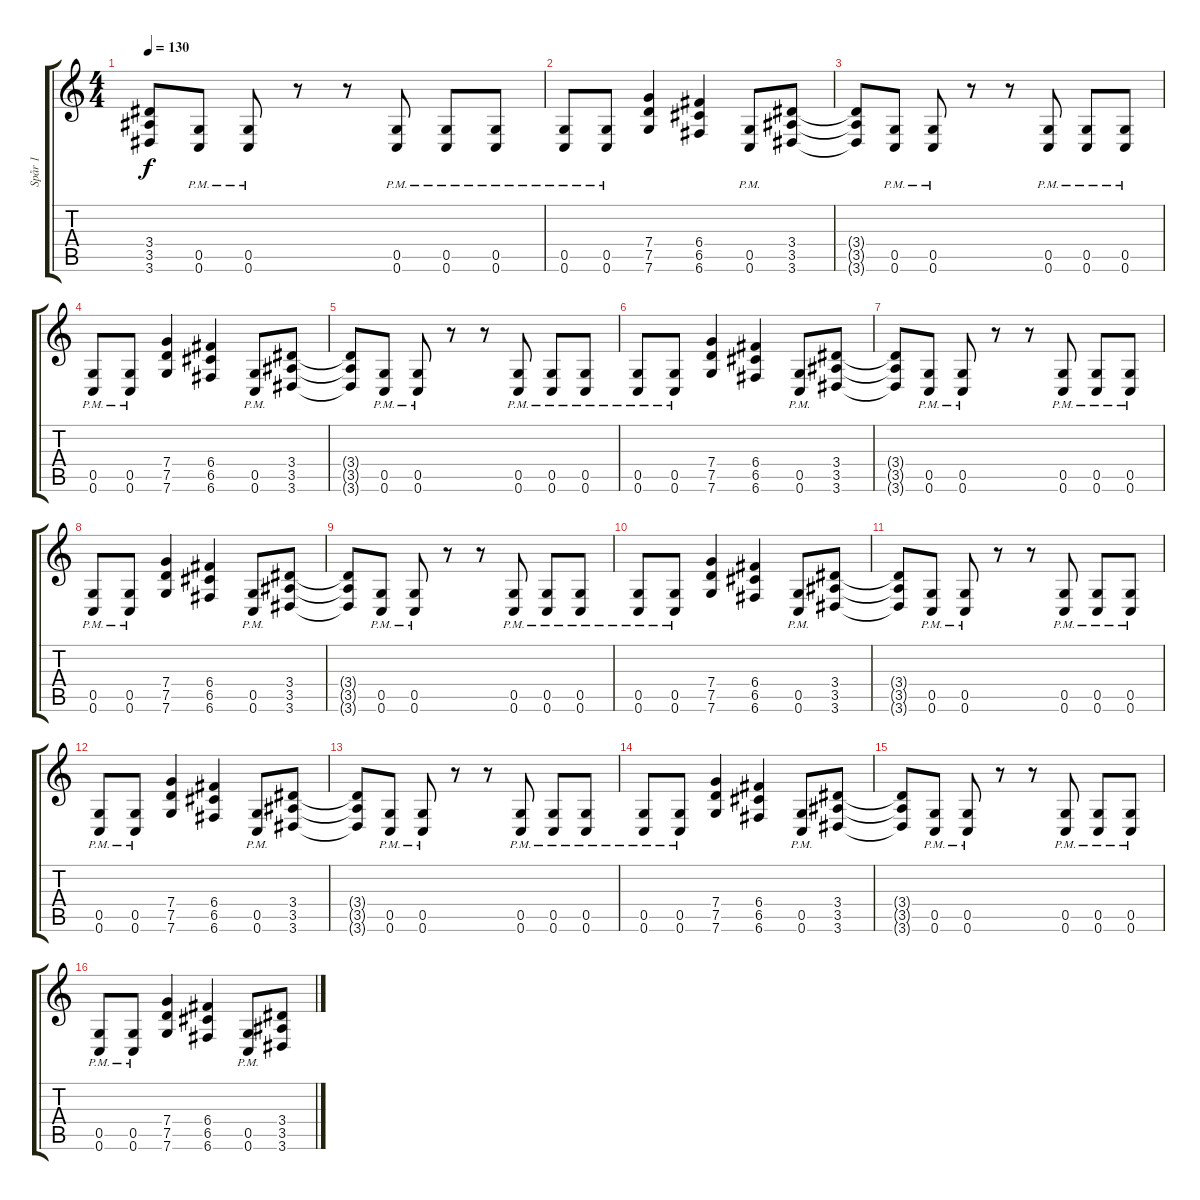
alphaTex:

\track ("Spår 1" "Spår 1") {instrument distortionguitar}
\staff {score tabs}
\tuning (D4 A3 F3 C3 G2 C2) {hide}
\ts (4 4)
\tempo 130
\clef g2
\ks c
(3.4{t} 3.5{t} 3.6{t}).8{dy f} (0.5{pm} 0.6{pm}).8 (0.5{pm} 0.6{pm}).8 r.8 r.8 (0.5{pm} 0.6{pm}).8 (0.5{pm} 0.6{pm}).8 (0.5{pm} 0.6{pm}).8 |
(0.5{pm} 0.6{pm}).8{volume 14} (0.5{pm} 0.6{pm}).8 (7.4 7.5 7.6).4 (6.4 6.5 6.6).4 (0.5{pm} 0.6{pm}).8 (3.4 3.5 3.6).8 |
(3.4{t} 3.5{t} 3.6{t}).8 (0.5{pm} 0.6{pm}).8 (0.5{pm} 0.6{pm}).8 r.8 r.8 (0.5{pm} 0.6{pm}).8 (0.5{pm} 0.6{pm}).8 (0.5{pm} 0.6{pm}).8 |
(0.5{pm} 0.6{pm}).8{volume 12} (0.5{pm} 0.6{pm}).8 (7.4 7.5 7.6).4 (6.4 6.5 6.6).4 (0.5{pm} 0.6{pm}).8 (3.4 3.5 3.6).8 |
(3.4{t} 3.5{t} 3.6{t}).8 (0.5{pm} 0.6{pm}).8 (0.5{pm} 0.6{pm}).8 r.8 r.8 (0.5{pm} 0.6{pm}).8 (0.5{pm} 0.6{pm}).8 (0.5{pm} 0.6{pm}).8 |
(0.5{pm} 0.6{pm}).8{volume 10} (0.5{pm} 0.6{pm}).8 (7.4 7.5 7.6).4 (6.4 6.5 6.6).4 (0.5{pm} 0.6{pm}).8 (3.4 3.5 3.6).8 |
(3.4{t} 3.5{t} 3.6{t}).8 (0.5{pm} 0.6{pm}).8 (0.5{pm} 0.6{pm}).8 r.8 r.8 (0.5{pm} 0.6{pm}).8 (0.5{pm} 0.6{pm}).8 (0.5{pm} 0.6{pm}).8 |
(0.5{pm} 0.6{pm}).8{volume 8} (0.5{pm} 0.6{pm}).8 (7.4 7.5 7.6).4 (6.4 6.5 6.6).4 (0.5{pm} 0.6{pm}).8 (3.4 3.5 3.6).8 |
(3.4{t} 3.5{t} 3.6{t}).8 (0.5{pm} 0.6{pm}).8 (0.5{pm} 0.6{pm}).8 r.8 r.8 (0.5{pm} 0.6{pm}).8 (0.5{pm} 0.6{pm}).8 (0.5{pm} 0.6{pm}).8 |
(0.5{pm} 0.6{pm}).8{volume 6} (0.5{pm} 0.6{pm}).8 (7.4 7.5 7.6).4 (6.4 6.5 6.6).4 (0.5{pm} 0.6{pm}).8 (3.4 3.5 3.6).8 |
(3.4{t} 3.5{t} 3.6{t}).8 (0.5{pm} 0.6{pm}).8 (0.5{pm} 0.6{pm}).8 r.8 r.8 (0.5{pm} 0.6{pm}).8 (0.5{pm} 0.6{pm}).8 (0.5{pm} 0.6{pm}).8 |
(0.5{pm} 0.6{pm}).8{volume 5} (0.5{pm} 0.6{pm}).8 (7.4 7.5 7.6).4 (6.4 6.5 6.6).4 (0.5{pm} 0.6{pm}).8 (3.4 3.5 3.6).8 |
(3.4{t} 3.5{t} 3.6{t}).8 (0.5{pm} 0.6{pm}).8 (0.5{pm} 0.6{pm}).8 r.8 r.8 (0.5{pm} 0.6{pm}).8 (0.5{pm} 0.6{pm}).8 (0.5{pm} 0.6{pm}).8 |
(0.5{pm} 0.6{pm}).8{volume 4} (0.5{pm} 0.6{pm}).8 (7.4 7.5 7.6).4 (6.4 6.5 6.6).4 (0.5{pm} 0.6{pm}).8 (3.4 3.5 3.6).8 |
(3.4{t} 3.5{t} 3.6{t}).8{volume 3} (0.5{pm} 0.6{pm}).8 (0.5{pm} 0.6{pm}).8 r.8 r.8 (0.5{pm} 0.6{pm}).8 (0.5{pm} 0.6{pm}).8 (0.5{pm} 0.6{pm}).8 |
(0.5{pm} 0.6{pm}).8{volume 2} (0.5{pm} 0.6{pm}).8 (7.4 7.5 7.6).4 (6.4 6.5 6.6).4 (0.5{pm} 0.6{pm}).8 (3.4 3.5 3.6).8
